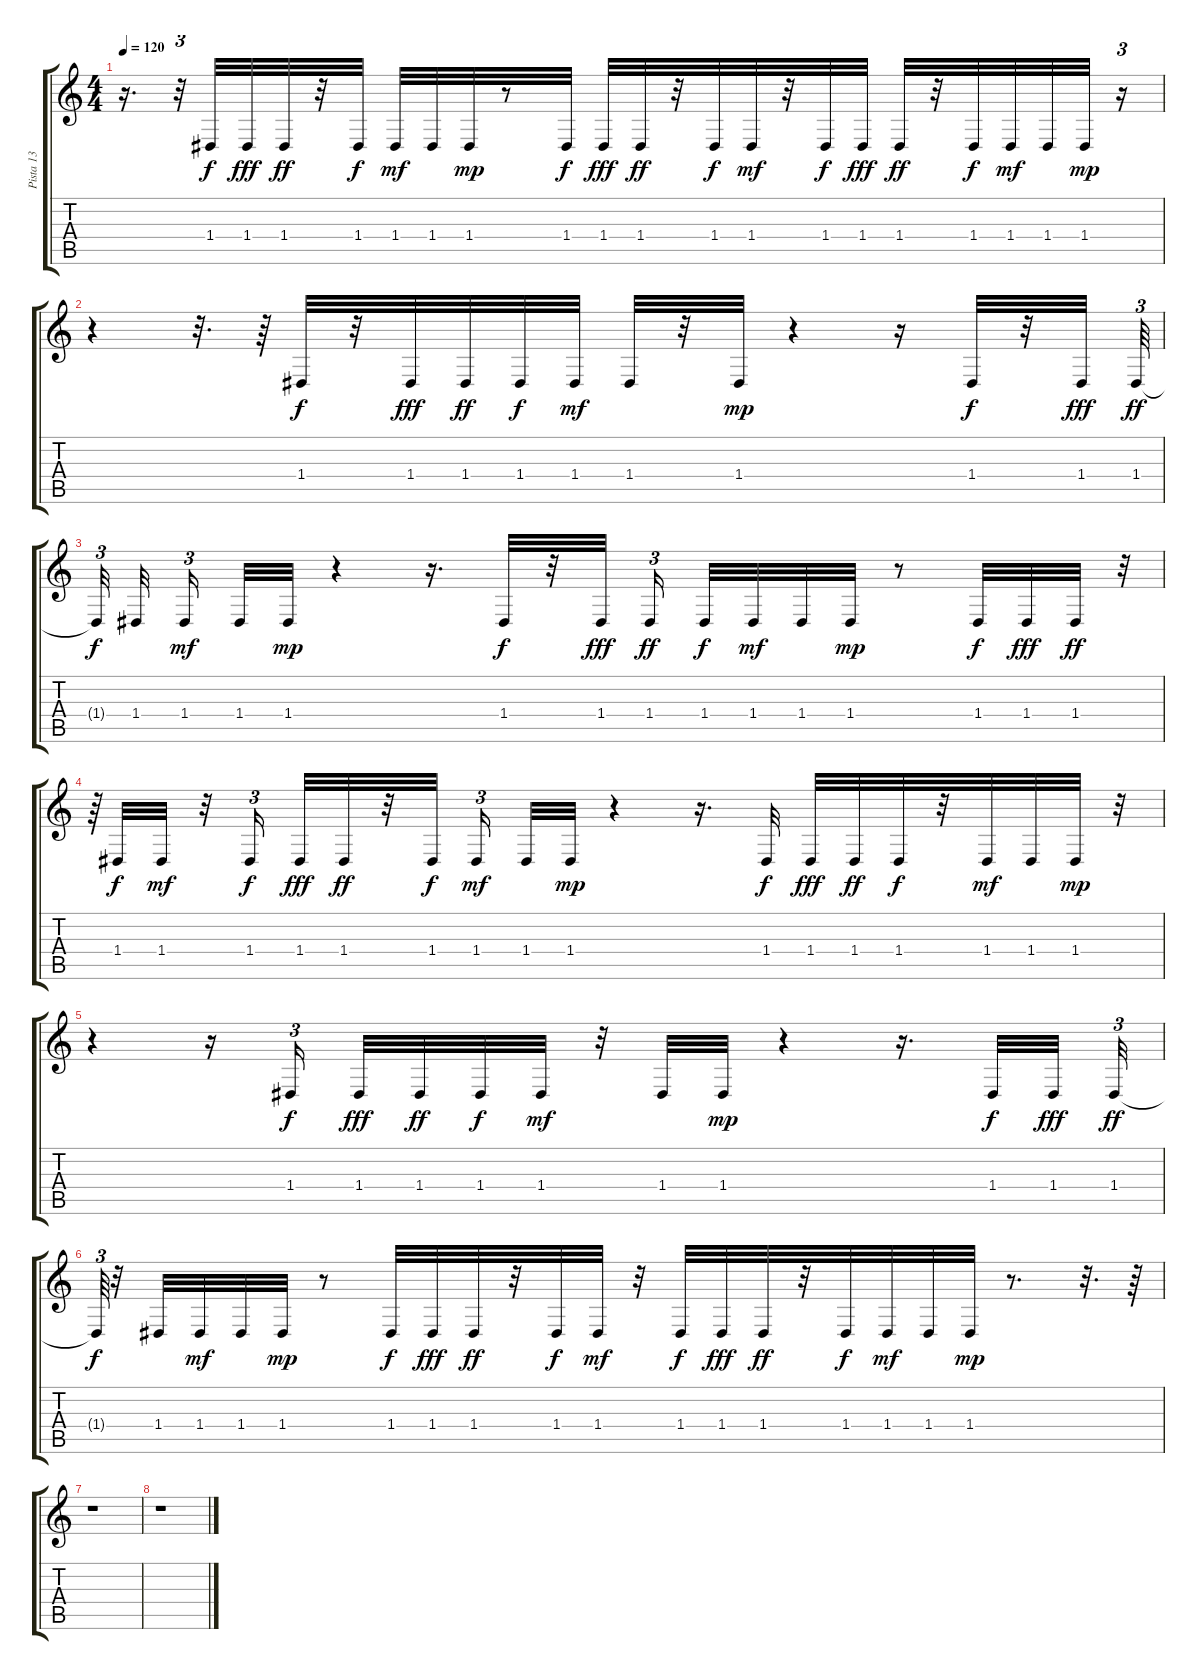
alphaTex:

\track ("Pista 13" "Pista 13") {instrument stringensemble1}
\staff {score tabs}
\tuning (E4 B3 G3 D3 A2 E2) {hide}
\ts (4 4)
\tempo 120
\clef g2
\ks c
r.16{d dy mp} r.32{tu (3 2)} 1.4.32{dy f} 1.4.32{dy fff} 1.4.32{dy ff} r.32 1.4.32{dy f} 1.4.32{dy mf} 1.4.32 1.4.32{dy mp} r.8 1.4.32{dy f} 1.4.32{dy fff} 1.4.32{dy ff} r.32 1.4.32{dy f} 1.4.32{dy mf} r.32 1.4.32{dy f} 1.4.32{dy fff} 1.4.32{dy ff} r.32 1.4.32{dy f} 1.4.32{dy mf} 1.4.32 1.4.32{dy mp} r.16{tu (3 2)} |
r.4 r.32{d} r.64 1.4.32{dy f} r.32 1.4.32{dy fff} 1.4.32{dy ff} 1.4.32{dy f} 1.4.32{dy mf} 1.4.32 r.32 1.4.32{dy mp} r.4 r.16 1.4.32{dy f} r.32 1.4.32{dy fff} 1.4.64{tu (3 2) dy ff} |
1.4{t}.32{tu (3 2) dy f} 1.4.32 1.4.16{tu (3 2) dy mf} 1.4.32 1.4.32{dy mp} r.4 r.16{d} 1.4.32{dy f} r.32 1.4.32{dy fff} 1.4.16{tu (3 2) dy ff} 1.4.32{dy f} 1.4.32{dy mf} 1.4.32 1.4.32{dy mp} r.8 1.4.32{dy f} 1.4.32{dy fff} 1.4.32{dy ff} r.32{tu (3 2)} |
r.64{tu (3 2)} 1.4.32{dy f} 1.4.32{dy mf} r.32 1.4.16{tu (3 2) dy f} 1.4.32{dy fff} 1.4.32{dy ff} r.32 1.4.32{dy f} 1.4.16{tu (3 2) dy mf} 1.4.32 1.4.32{dy mp} r.4 r.16{d} 1.4.32{dy f} 1.4.32{dy fff} 1.4.32{dy ff} 1.4.32{dy f} r.32 1.4.32{dy mf} 1.4.32 1.4.32{dy mp} r.32 |
r.4 r.16 1.4.16{tu (3 2) dy f} 1.4.32{dy fff} 1.4.32{dy ff} 1.4.32{dy f} 1.4.32{dy mf} r.32 1.4.32 1.4.32{dy mp} r.4 r.16{d} 1.4.32{dy f} 1.4.32{dy fff} 1.4.32{tu (3 2) dy ff} |
1.4{t}.64{tu (3 2) dy f} r.32 1.4.32 1.4.32{dy mf} 1.4.32 1.4.32{dy mp} r.8 1.4.32{dy f} 1.4.32{dy fff} 1.4.32{dy ff} r.32 1.4.32{dy f} 1.4.32{dy mf} r.32 1.4.32{dy f} 1.4.32{dy fff} 1.4.32{dy ff} r.32 1.4.32{dy f} 1.4.32{dy mf} 1.4.32 1.4.32{dy mp} r.8{d} r.32{d} r.64 |
r.1 |
r.1
